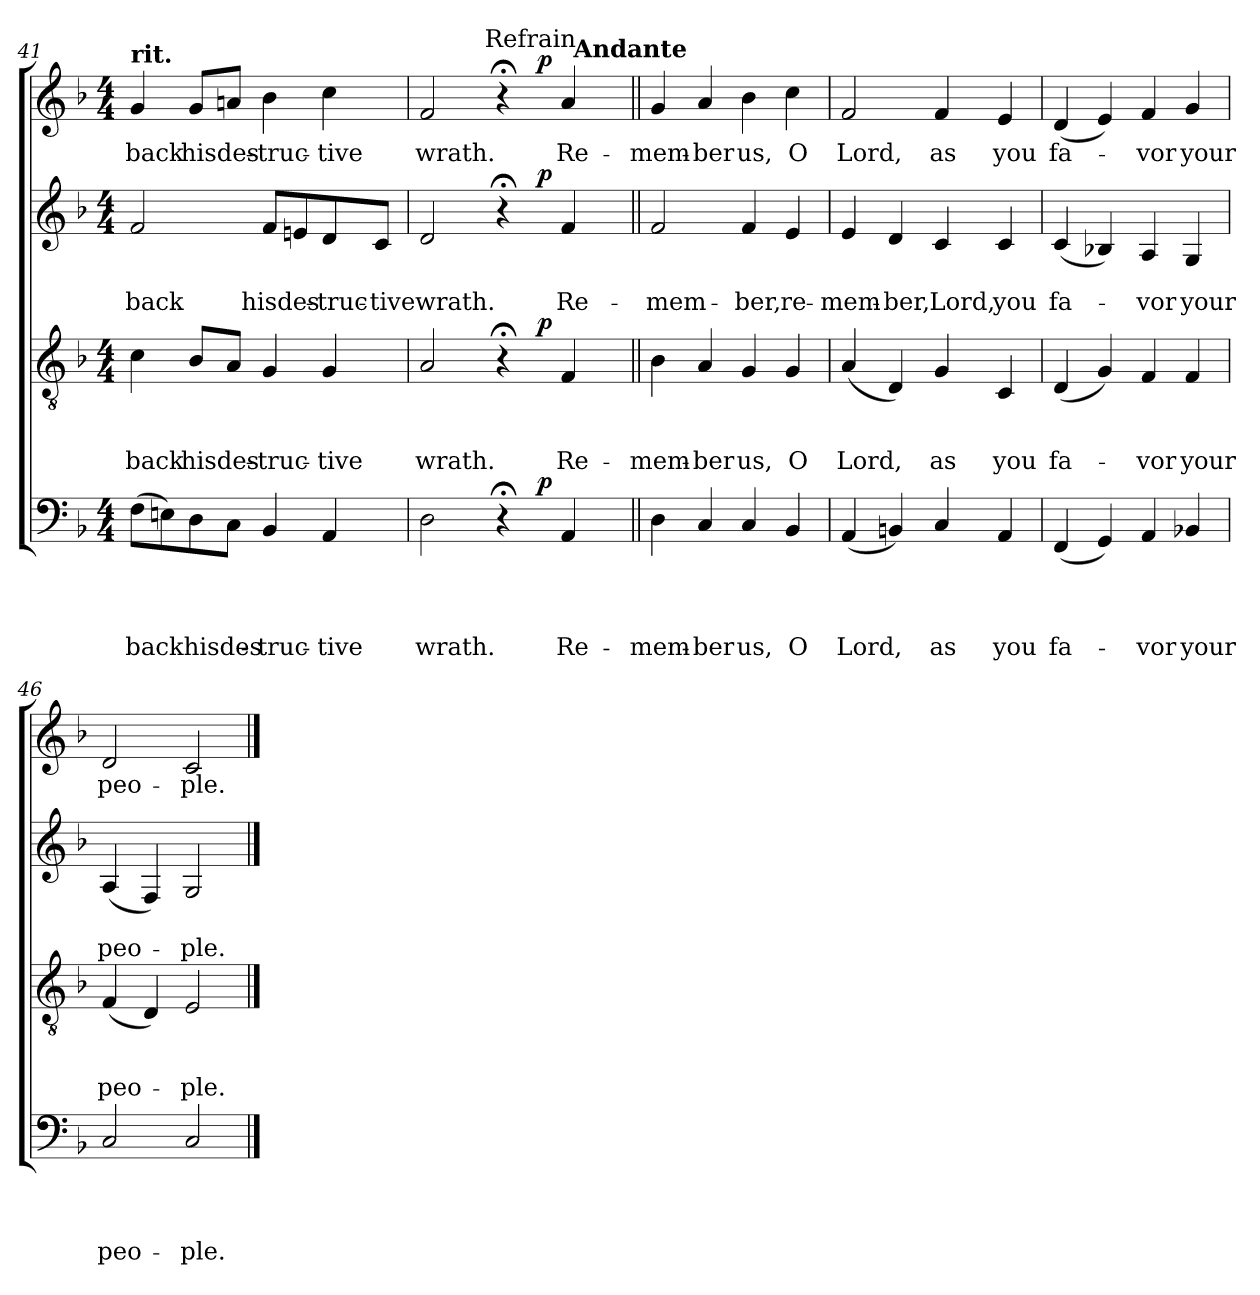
**kern	**text	**text	**text	**text	**dynam	**kern	**text	**text	**text	**dynam	**kern	**text	**text	**dynam	**kern	**text	**dynam
*part4	*part4	*part4	*part4	*part4	*part4	*part3	*part3	*part3	*part3	*part3	*part2	*part2	*part2	*part2	*part1	*part1	*part1
*staff4	*staff4	*staff4	*staff4	*staff4	*staff4	*staff3	*staff3	*staff3	*staff3	*staff3	*staff2	*staff2	*staff2	*staff2	*staff1	*staff1	*staff1
*clefF4	*	*	*	*	*	*clefGv2	*	*	*	*	*clefG2	*	*	*	*clefG2	*	*
*k[b-]	*	*	*	*	*	*k[b-]	*	*	*	*	*k[b-]	*	*	*	*k[b-]	*	*
*F:	*	*	*	*	*	*F:	*	*	*	*	*F:	*	*	*	*F:	*	*
*M4/4	*	*	*	*	*	*M4/4	*	*	*	*	*M4/4	*	*	*	*M4/4	*	*
=41	=41	=41	=41	=41	=41	=41	=41	=41	=41	=41	=41	=41	=41	=41	=41	=41	=41
!	!	!	!	!	!	!	!	!	!	!	!	!	!	!	!LO:TX:a:B:t=rit.	!	!
!	!	!	!	!LO:LY:b	!	!	!	!	!LO:LY:b	!	!	!	!LO:LY:b	!	!	!LO:LY:b	!
(>8F\L	.	.	.	backhisdes-	.	4c\	.	.	back	.	2f/	.	back	.	4g/	back	.
8En\)	.	.	.	.	.	.	.	.	.	.	.	.	.	.	.	.	.
!	!	!	!	!	!	!	!	!	!LO:LY:b	!	!	!	!	!	!	!LO:LY:b	!
8D\	.	.	.	.	.	8B-/L	.	.	hisdes-	.	.	.	.	.	8g/L	hisdes-	.
8C\J	.	.	.	.	.	8A/J	.	.	.	.	.	.	.	.	8an/J	.	.
!	!	!	!	!LO:LY:b	!	!	!	!	!LO:LY:b	!	!	!	!LO:LY:b	!	!	!LO:LY:b	!
4BB-/	.	.	.	-truc-	.	4G/	.	.	-truc-	.	8f/L	.	hisdes-	.	4b-\	-truc-	.
.	.	.	.	.	.	.	.	.	.	.	8en/	.	.	.	.	.	.
!	!	!	!	!LO:LY:b	!	!	!	!	!LO:LY:b	!	!	!	!LO:LY:b	!	!	!LO:LY:b	!
4AA/	.	.	.	-tive	.	4G/	.	.	-tive	.	8d/	.	-truc-	.	4cc\	-tive	.
!	!	!	!	!	!	!	!	!	!	!	!	!	!LO:LY:b	!	!	!	!
.	.	.	.	.	.	.	.	.	.	.	8c/J	.	-tive	.	.	.	.
!!LO:LB:g=z
=42	=42	=42	=42	=42	=42	=42	=42	=42	=42	=42	=42	=42	=42	=42	=42	=42	=42
!	!	!	!	!LO:LY:b	!	!	!	!	!LO:LY:b	!	!	!	!LO:LY:b	!	!	!LO:LY:b	!
*^	*	*	*	*	*	*^	*	*	*	*	*^	*	*	*	*^	*	*
*	*	*	*	*	*	*	*	*	*	*	*	*	*	*	*	*	*	*	*^	*	*
*	*	*	*	*	*	*	*	*	*	*	*	*	*	*	*	*	*	*	*	*^	*	*
2D\	2ryy	.	.	.	wrath.	.	2A/	2ryy	.	.	wrath.	.	2d/	2ryy	.	wrath.	.	2f/	2ryy	4...ryy	2ryy	wrath.	.
!	!	!	!	!	!	!	!	!	!	!	!	!	!	!	!	!	!	!	!	!LO:TX:a:t=Refrain	!	!	!
.	.	.	.	.	.	.	.	.	.	.	.	.	.	.	.	.	.	.	.	2ryy	.	.	.
4r;<	8ryy	.	.	.	.	.	4r;<	8ryy	.	.	.	.	4r;<	8ryy	.	.	.	4r;<	8ryy	.	4ryy	.	.
.	32ryy	.	.	.	.	.	.	32ryy	.	.	.	.	.	32ryy	.	.	.	.	32ryy	.	.	.	.
!	!	!	!	!	!	!LO:DY:a	!	!	!	!	!	!LO:DY:a	!	!	!	!	!LO:DY:a	!	!	!	!	!	!LO:DY:a
.	4ryy	.	.	.	.	p	.	4ryy	.	.	.	p	.	4ryy	.	.	p	.	4ryy	.	.	.	p
!	!	!	!	!	!LO:LY:b	!	!	!	!	!	!LO:LY:b	!	!	!	!	!LO:LY:b	!	!	!	!	!	!LO:LY:b	!
4AA/	.	.	.	.	Re-	.	4F/	.	.	.	Re-	.	4f/	.	.	Re-	.	4a/	.	.	32ryy	Re-	.
*	*	*	*	*	*	*	*	*	*	*	*	*	*	*	*	*	*	*MM80	*	*	*	*	*
!	!	!	!	!	!	!	!	!	!	!	!	!	!	!	!	!	!	!	!	!	!LO:TX:a:B:t=Andante	!	!
.	.	.	.	.	.	.	.	.	.	.	.	.	.	.	.	.	.	.	.	.	8..ryy	.	.
.	16.ryy	.	.	.	.	.	.	16.ryy	.	.	.	.	.	16.ryy	.	.	.	.	16.ryy	.	.	.	.
.	.	.	.	.	.	.	.	.	.	.	.	.	.	.	.	.	.	.	.	32ryy	.	.	.
=43||	=43||	=43||	=43||	=43||	=43||	=43||	=43||	=43||	=43||	=43||	=43||	=43||	=43||	=43||	=43||	=43||	=43||	=43||	=43||	=43||	=43||	=43||	=43||
!	!	!	!	!	!LO:LY:b	!	!	!	!	!	!LO:LY:b	!	!	!	!	!LO:LY:b	!	!	!	!	!	!LO:LY:b	!
*v	*v	*	*	*	*	*	*	*	*	*	*	*	*v	*v	*	*	*	*v	*v	*v	*v	*	*
*	*	*	*	*	*	*v	*v	*	*	*	*	*	*	*	*	*	*	*
4D\	.	.	.	-mem-	.	4B-\	.	.	-mem-	.	2f/	.	-mem-	.	4g/	-mem-	.
!	!	!	!	!LO:LY:b	!	!	!	!	!LO:LY:b	!	!	!	!	!	!	!LO:LY:b	!
4C/	.	.	.	-ber	.	4A/	.	.	-ber	.	.	.	.	.	4a/	-ber	.
!	!	!	!	!LO:LY:b	!	!	!	!	!LO:LY:b	!	!	!	!LO:LY:b	!	!	!LO:LY:b	!
4C/	.	.	.	us,	.	4G/	.	.	us,	.	4f/	.	-ber,	.	4b-\	us,	.
!	!	!	!	!LO:LY:b	!	!	!	!	!LO:LY:b	!	!	!	!LO:LY:b	!	!	!LO:LY:b	!
4BB-/	.	.	.	O	.	4G/	.	.	O	.	4e/	.	re-	.	4cc\	O	.
=44	=44	=44	=44	=44	=44	=44	=44	=44	=44	=44	=44	=44	=44	=44	=44	=44	=44
!	!	!	!	!LO:LY:b	!	!	!	!	!LO:LY:b	!	!	!	!LO:LY:b	!	!	!LO:LY:b	!
(<4AA/	.	.	.	Lord,	.	(<4A/	.	.	Lord,	.	4e/	.	-mem-	.	2f/	Lord,	.
!	!	!	!	!	!	!	!	!	!	!	!	!	!LO:LY:b	!	!	!	!
4BBn/)	.	.	.	.	.	4D/)	.	.	.	.	4d/	.	-ber,	.	.	.	.
!	!	!	!	!LO:LY:b	!	!	!	!	!LO:LY:b	!	!	!	!LO:LY:b	!	!	!LO:LY:b	!
4C/	.	.	.	as	.	4G/	.	.	as	.	4c/	.	Lord,	.	4f/	as	.
!	!	!	!	!LO:LY:b	!	!	!	!	!LO:LY:b	!	!	!	!LO:LY:b	!	!	!LO:LY:b	!
4AA/	.	.	.	you	.	4C/	.	.	you	.	4c/	.	you	.	4e/	you	.
=45	=45	=45	=45	=45	=45	=45	=45	=45	=45	=45	=45	=45	=45	=45	=45	=45	=45
!	!	!	!	!LO:LY:b	!	!	!	!	!LO:LY:b	!	!	!	!LO:LY:b	!	!	!LO:LY:b	!
(<4FF/	.	.	.	fa-	.	(<4D/	.	.	fa-	.	(<4c/	.	fa-	.	(<4d/	fa-	.
4GG/)	.	.	.	.	.	4G/)	.	.	.	.	4B-X/)	.	.	.	4e/)	.	.
!	!	!	!	!LO:LY:b	!	!	!	!	!LO:LY:b	!	!	!	!LO:LY:b	!	!	!LO:LY:b	!
4AA/	.	.	.	-vor	.	4F/	.	.	-vor	.	4A/	.	-vor	.	4f/	-vor	.
!	!	!	!	!LO:LY:b	!	!	!	!	!LO:LY:b	!	!	!	!LO:LY:b	!	!	!LO:LY:b	!
4BB-X/	.	.	.	your	.	4F/	.	.	your	.	4G/	.	your	.	4g/	your	.
=46	=46	=46	=46	=46	=46	=46	=46	=46	=46	=46	=46	=46	=46	=46	=46	=46	=46
!	!	!	!	!LO:LY:b	!	!	!	!	!LO:LY:b	!	!	!	!LO:LY:b	!	!	!LO:LY:b	!
2C/	.	.	.	peo-	.	(<4F/	.	.	peo-	.	(<4A/	.	peo-	.	2d/	peo-	.
.	.	.	.	.	.	4D/)	.	.	.	.	4F/)	.	.	.	.	.	.
!	!	!	!	!LO:LY:b	!	!	!	!	!LO:LY:b	!	!	!	!LO:LY:b	!	!	!LO:LY:b	!
2C/	.	.	.	-ple.	.	2E/	.	.	-ple.	.	2G/	.	-ple.	.	2c/	-ple.	.
==	==	==	==	==	==	==	==	==	==	==	==	==	==	==	==	==	==
*-	*-	*-	*-	*-	*-	*-	*-	*-	*-	*-	*-	*-	*-	*-	*-	*-	*-
